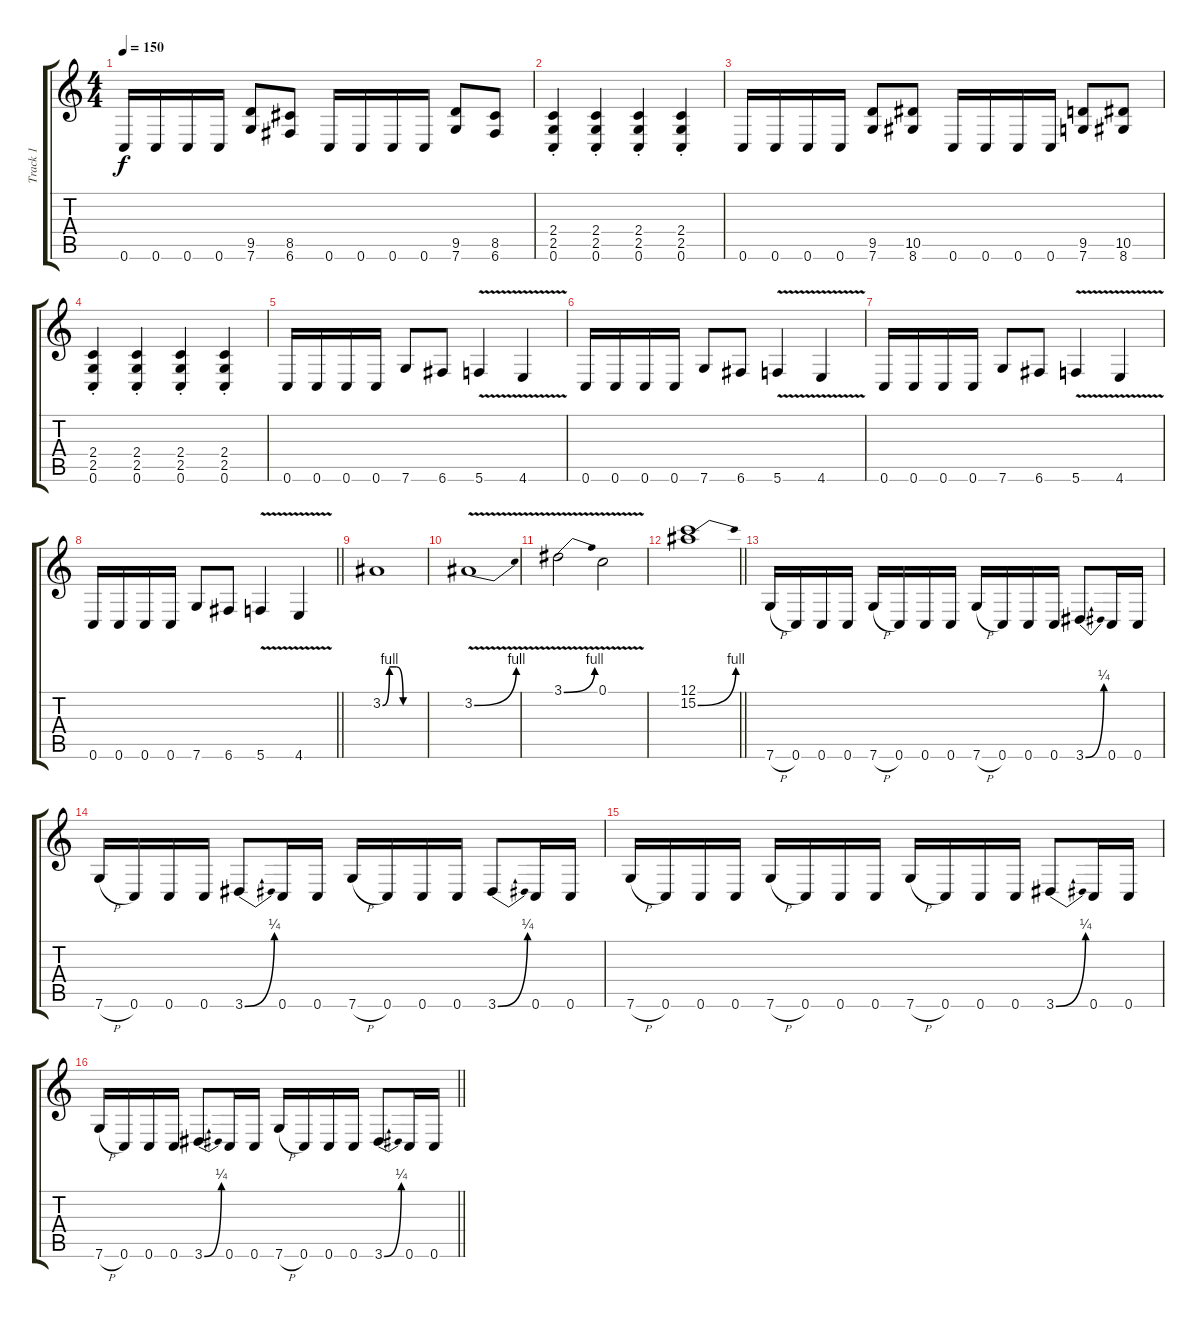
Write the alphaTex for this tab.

\track ("Track 1" "Track 1") {instrument distortionguitar}
\staff {score tabs}
\tuning (C4 G3 Eb3 Bb2 F2 C2) {hide}
\ts (4 4)
\tempo 150
\clef g2
\ks c
0.6.16{dy f} 0.6.16 0.6.16 0.6.16 (9.5 7.6).8 (8.5 6.6).8 0.6.16 0.6.16 0.6.16 0.6.16 (9.5 7.6).8 (8.5 6.6).8 |
(2.4{st} 2.5{st} 0.6{st}).4 (2.4{st} 2.5{st} 0.6{st}).4 (2.4{st} 2.5{st} 0.6{st}).4 (2.4{st} 2.5{st} 0.6{st}).4 |
0.6.16 0.6.16 0.6.16 0.6.16 (9.5 7.6).8 (10.5 8.6).8 0.6.16 0.6.16 0.6.16 0.6.16 (9.5 7.6).8 (10.5 8.6).8 |
(2.4{st} 2.5{st} 0.6{st}).4 (2.4{st} 2.5{st} 0.6{st}).4 (2.4{st} 2.5{st} 0.6{st}).4 (2.4{st} 2.5{st} 0.6{st}).4 |
0.6.16 0.6.16 0.6.16 0.6.16 7.6.8 6.6.8 5.6{v}.4 4.6{v}.4 |
0.6.16 0.6.16 0.6.16 0.6.16 7.6.8 6.6.8 5.6{v}.4 4.6{v}.4 |
0.6.16 0.6.16 0.6.16 0.6.16 7.6.8 6.6.8 5.6{v}.4 4.6{v}.4 |
\barLineRight lightlight
0.6.16 0.6.16 0.6.16 0.6.16 7.6.8 6.6.8 5.6{v}.4 4.6{v}.4 |
3.2{be (custom 0 0 10 4 20 4 30 0 60 0)}.1 |
3.2{be (bend 0 0 60 4) v}.1 |
3.1{be (bend 0 0 60 4) v}.2 0.1{v}.2 |
\barLineRight lightlight
(12.1 15.2{be (bend 0 0 60 4)}).1 |
7.6{h}.16 0.6.16 0.6.16 0.6.16 7.6{h}.16 0.6.16 0.6.16 0.6.16 7.6{h}.16 0.6.16 0.6.16 0.6.16 3.6{be (bend 0 0 60 1)}.8 0.6.16 0.6.16 |
7.6{h}.16 0.6.16 0.6.16 0.6.16 3.6{be (bend 0 0 60 1)}.8 0.6.16 0.6.16 7.6{h}.16 0.6.16 0.6.16 0.6.16 3.6{be (bend 0 0 60 1)}.8 0.6.16 0.6.16 |
7.6{h}.16 0.6.16 0.6.16 0.6.16 7.6{h}.16 0.6.16 0.6.16 0.6.16 7.6{h}.16 0.6.16 0.6.16 0.6.16 3.6{be (bend 0 0 60 1)}.8 0.6.16 0.6.16 |
\barLineRight lightlight
7.6{h}.16 0.6.16 0.6.16 0.6.16 3.6{be (bend 0 0 60 1)}.8 0.6.16 0.6.16 7.6{h}.16 0.6.16 0.6.16 0.6.16 3.6{be (bend 0 0 60 1)}.8 0.6.16 0.6.16
